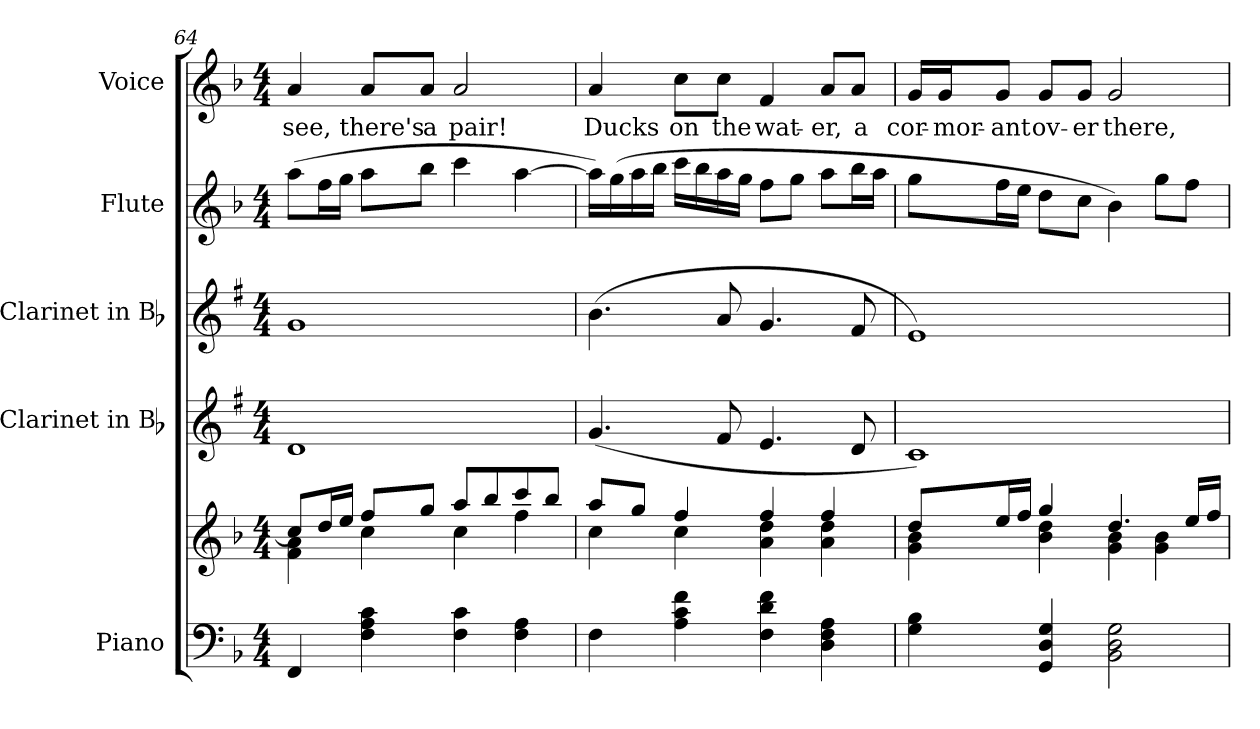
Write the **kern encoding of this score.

**kern	**kern	**kern	**kern	**kern	**kern	**text
*part5	*part5	*part4	*part3	*part2	*part1	*part1
*staff6	*staff5	*staff4	*staff3	*staff2	*staff1	*staff1
*I"Piano	*	*I"Clarinet in Bb	*I"Clarinet in Bb	*I"Flute	*I"Voice	*
*I'Pno.	*	*I'Cl.	*I'Cl.	*I'Fl.	*I'Voice	*
*clefF4	*clefG2	*clefG2	*clefG2	*clefG2	*clefG2	*
*	*	*ITrd1c2	*ITrd1c2	*	*	*
*k[b-]	*k[b-]	*k[b-]	*k[b-]	*k[b-]	*k[b-]	*
*F:	*F:	*F:	*F:	*F:	*F:	*
*M4/4	*M4/4	*M4/4	*M4/4	*M4/4	*M4/4	*
=64	=64	=64	=64	=64	=64	=64
*	*^	*	*	*	*	*
!	!	!	!	!	!	!	!LO:LY:b:color=#000000
4FFi/	8cci/L]	4fi\ 4ai	1ci	1fi	(8aai\L	4ai/	see,
.	16ddi/L	.	.	.	16ffi\L	.	.
.	16eei/JJ	.	.	.	16ggi\JJ	.	.
!	!	!	!	!	!	!	!LO:LY:b:color=#000000
4Fi\ 4Ai 4ci	8ffi/L	4cci\	.	.	8aai\L	8ai/L	there's
!	!	!	!	!	!	!	!LO:LY:b:color=#000000
.	8ggi/J	.	.	.	8bb-i\J	8ai/J	a
!	!	!	!	!	!	!	!LO:LY:b:color=#000000
4Fi\ 4ci	8aai/L	4cci\	.	.	4ccci\	2ai/	pair!
.	8bb-i/	.	.	.	.	.	.
4Fi\ 4Ai	8ccci/	4ffi\	.	.	[4aai\	.	.
.	8bb-i/J	.	.	.	.	.	.
!!LO:LB:g=z
=65	=65	=65	=65	=65	=65	=65	=65
!	!	!	!	!	!	!	!LO:LY:b:color=#000000
4Fi\	8aai/L	4cci\	(4.fi/	(4.ai\	16aai\LL])	4ai/	Ducks
.	.	.	.	.	(16ggi\	.	.
.	8ggi/J	.	.	.	16aai\	.	.
.	.	.	.	.	16bb-i\JJ	.	.
!	!	!	!	!	!	!	!LO:LY:b:color=#000000
4Ai\ 4ci 4fi	4ffi/	4cci\	.	.	16ccci\LL	8cci\L	on
.	.	.	.	.	16bb-i\	.	.
!	!	!	!	!	!	!	!LO:LY:b:color=#000000
.	.	.	8ei/	8gi/	16aai\	8cci\J	the
.	.	.	.	.	16ggi\JJ	.	.
!	!	!	!	!	!	!	!LO:LY:b:color=#000000
4Fi\ 4di 4fi	4ffi/	4ai\ 4ddi	4.di/	4.fi/	8ffi\L	4fi/	wat-
.	.	.	.	.	8ggi\J	.	.
!	!	!	!	!	!	!	!LO:LY:b:color=#000000
4Di\ 4Fi 4Ai	4ffi/	4ai\ 4ddi	.	.	8aai\L	8ai/L	-er,
!	!	!	!	!	!	!	!LO:LY:b:color=#000000
.	.	.	8ci/	8ei/	16bb-i\L	8ai/J	a
.	.	.	.	.	16aai\JJ	.	.
=66	=66	=66	=66	=66	=66	=66	=66
!	!	!	!	!	!	!	!LO:LY:b:color=#000000
4Gi\ 4B-i	8ddi/L	4gi\ 4b-i	1B-i)	1di)	8ggi\L	16gi/LL	cor-
!	!	!	!	!	!	!	!LO:LY:b:color=#000000
.	.	.	.	.	.	16gi/J	-mor-
!	!	!	!	!	!	!	!LO:LY:b:color=#000000
.	16eei/L	.	.	.	16ffi\L	8gi/J	-ant
.	16ffi/JJ	.	.	.	16eei\JJ	.	.
!	!	!	!	!	!	!	!LO:LY:b:color=#000000
4GGi/ 4Di 4Gi	4ggi/	4b-i\ 4ddi	.	.	8ddi\L	8gi/L	ov-
!	!	!	!	!	!	!	!LO:LY:b:color=#000000
.	.	.	.	.	8cci\J	8gi/J	-er
!	!	!	!	!	!	!	!LO:LY:b:color=#000000
2BB-i\ 2Di 2Gi	4.ddi/	4gi\ 4b-i	.	.	4b-i\)	2gi/	there,
.	.	4gi\ 4b-i	.	.	8ggi\L	.	.
.	16eei/LL	.	.	.	8ffi\J	.	.
.	16ffi/JJ	.	.	.	.	.	.
*	*v	*v	*	*	*	*	*
=	=	=	=	=	=	=
*-	*-	*-	*-	*-	*-	*-
